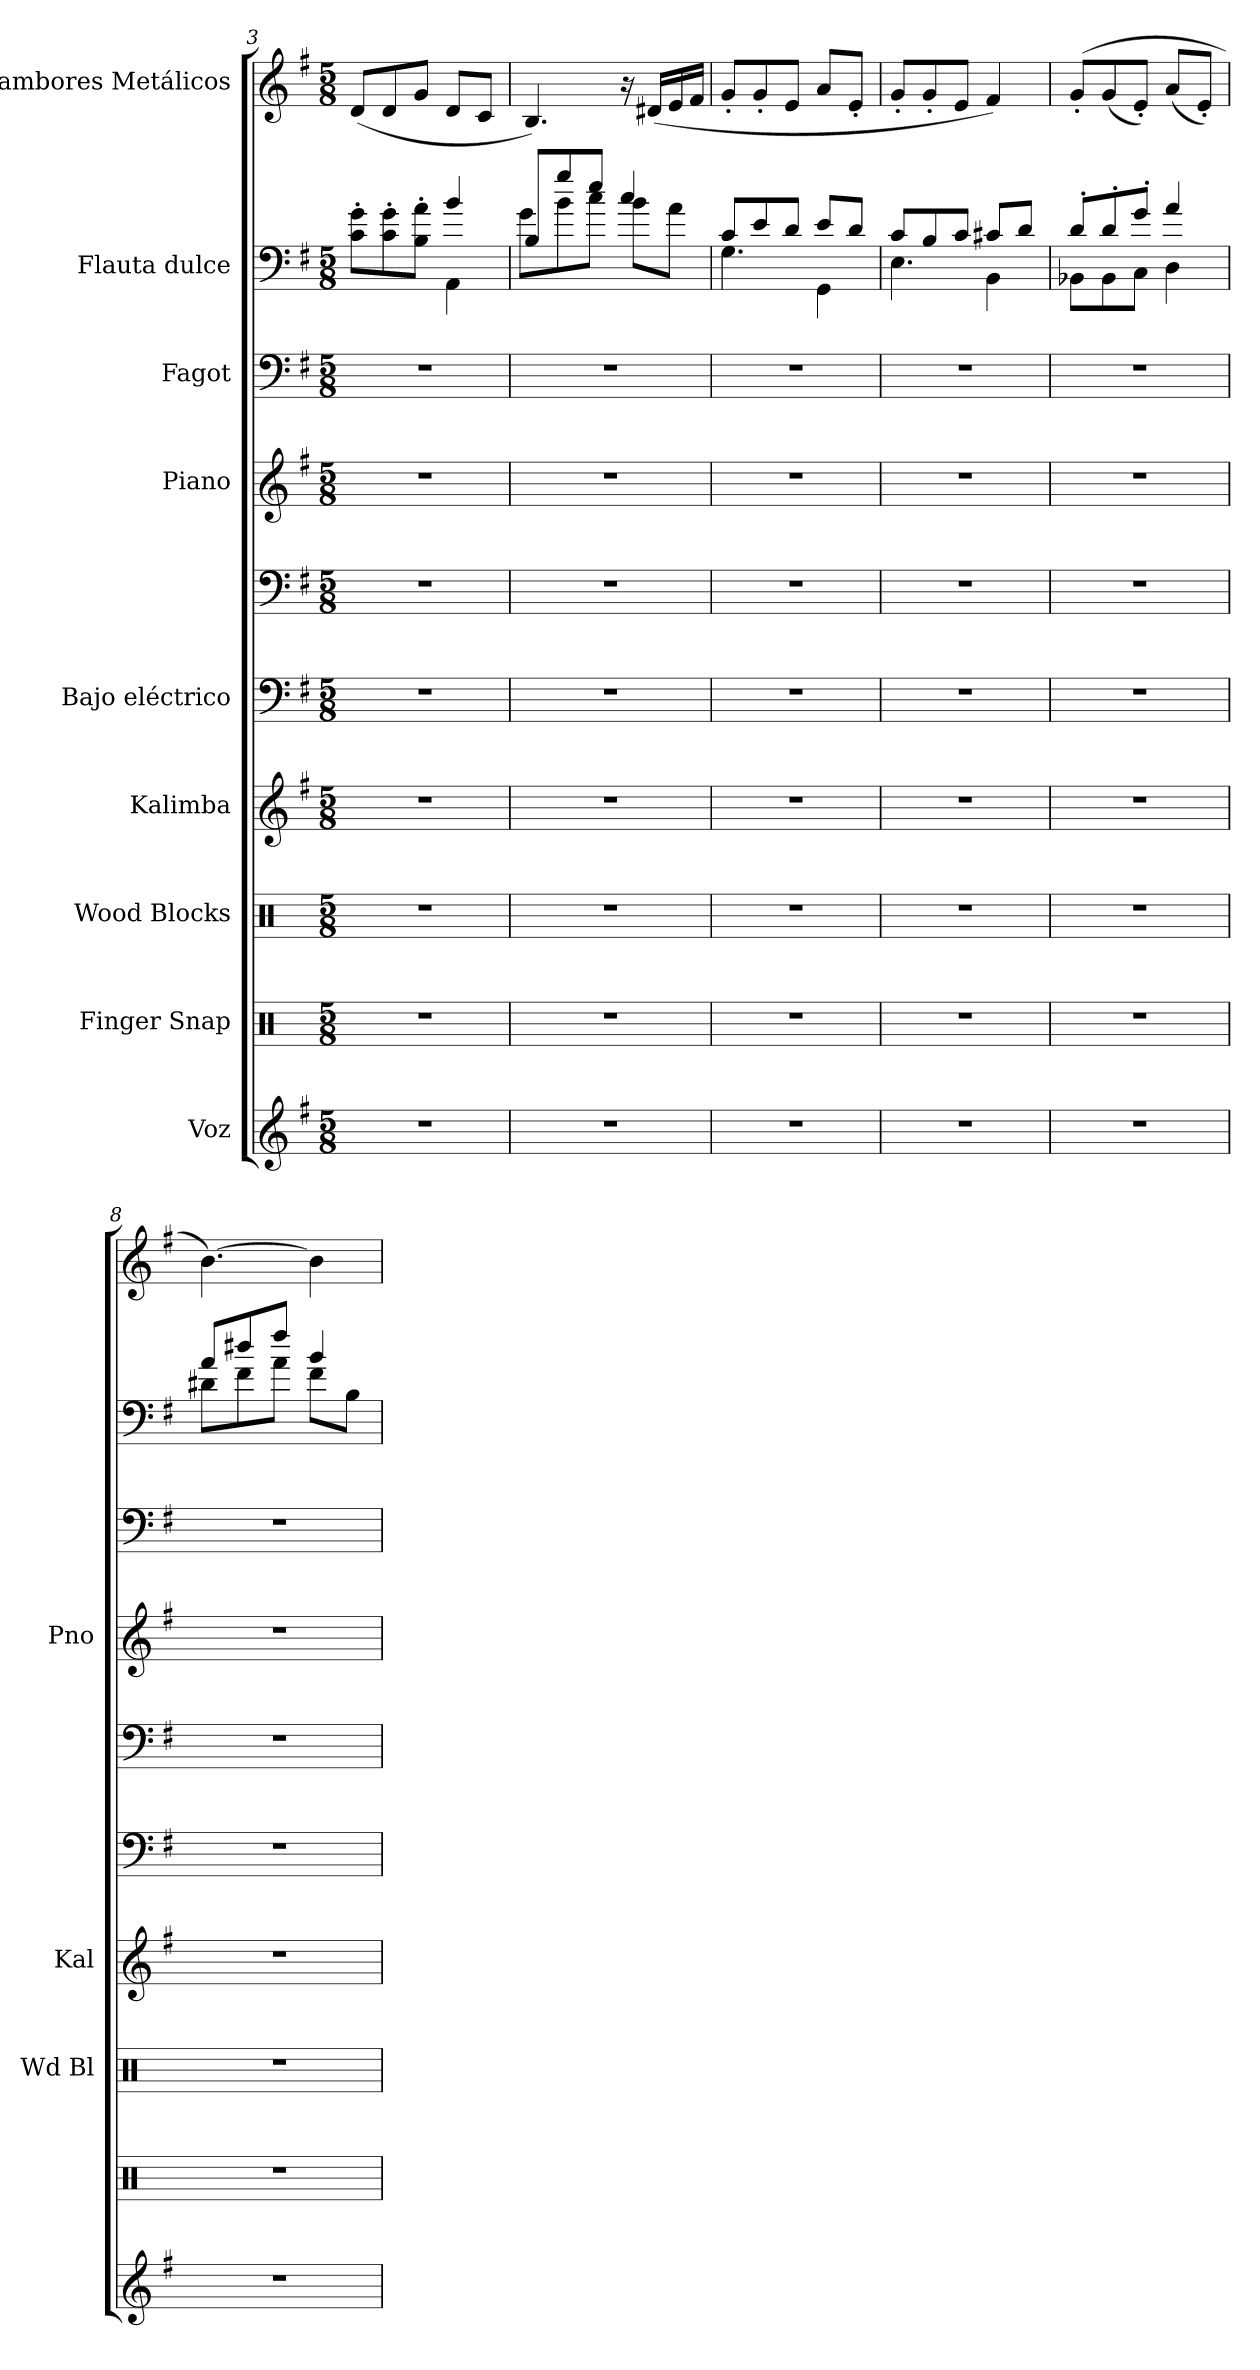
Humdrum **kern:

**kern	**kern	**kern	**kern	**kern	**kern	**kern	**kern	**kern	**kern
*part9	*part8	*part7	*part6	*part5	*part5	*part4	*part3	*part2	*part1
*staff10	*staff9	*staff8	*staff7	*staff6	*staff5	*staff4	*staff3	*staff2	*staff1
*I"Voz	*I"Finger Snap	*I"Wood Blocks	*I"Kalimba	*I"Bajo eléctrico	*	*I"Piano	*I"Fagot	*I"Flauta dulce	*I"Tambores Metálicos
*	*	*I'Wd Bl	*I'Kal	*	*	*I'Pno	*	*	*
*clefG2	*clefX	*clefX	*clefG2	*clefF4	*clefF4	*clefG2	*clefF4	*clefF4	*clefG2
*	*	*	*	*ITrd7c12	*ITrd7c12	*	*	*	*
*k[f#]	*k[]	*k[]	*k[f#]	*k[f#]	*k[f#]	*k[f#]	*k[f#]	*k[f#]	*k[f#]
*M5/8	*M5/8	*M5/8	*M5/8	*M5/8	*M5/8	*M5/8	*M5/8	*M5/8	*M5/8
=3	=3	=3	=3	=3	=3	=3	=3	=3	=3
*	*	*	*	*	*	*	*	*^	*
8%5r	8%5r	8%5r	8%5r	8%5r	8%5r	8%5r	8%5r	8c\' 8g\'L	4.ryy	(<8d/L
.	.	.	.	.	.	.	.	8c\' 8g\'	.	8d/
.	.	.	.	.	.	.	.	8B\' 8a\'J	.	8g/J
.	.	.	.	.	.	.	.	4b/	4AA\	8d/L
.	.	.	.	.	.	.	.	.	.	8c/J
=4	=4	=4	=4	=4	=4	=4	=4	=4	=4	=4
8%5r	8%5r	8%5r	8%5r	8%5r	8%5r	8%5r	8%5r	8B/L	8g\L	4.B/)
.	.	.	.	.	.	.	.	8gg/	8b\	.
.	.	.	.	.	.	.	.	8ee/J	8cc\J	.
.	.	.	.	.	.	.	.	4cc/	8b\L	16r
.	.	.	.	.	.	.	.	.	.	(<16d#X/LL
.	.	.	.	.	.	.	.	.	8a\J	16e/
.	.	.	.	.	.	.	.	.	.	16f#/JJ
=5	=5	=5	=5	=5	=5	=5	=5	=5	=5	=5
8%5r	8%5r	8%5r	8%5r	8%5r	8%5r	8%5r	8%5r	8c/L	4.G\	8g'>/L
.	.	.	.	.	.	.	.	8e/	.	8g'>/
.	.	.	.	.	.	.	.	8d/J	.	8e/J
.	.	.	.	.	.	.	.	8e/L	4GG\	8a/L
.	.	.	.	.	.	.	.	8d/J	.	8e'>/J
=6	=6	=6	=6	=6	=6	=6	=6	=6	=6	=6
8%5r	8%5r	8%5r	8%5r	8%5r	8%5r	8%5r	8%5r	8c/L	4.E\	8g'>/L
.	.	.	.	.	.	.	.	8B/	.	8g'>/
.	.	.	.	.	.	.	.	8c/J	.	8e/J
.	.	.	.	.	.	.	.	8c#X/L	4BB\	4f#/)
.	.	.	.	.	.	.	.	8d/J	.	.
!!LO:PB:g=z
=7	=7	=7	=7	=7	=7	=7	=7	=7	=7	=7
8%5r	8%5r	8%5r	8%5r	8%5r	8%5r	8%5r	8%5r	8d'/L	8BB-X\L	(>8g'>/L
.	.	.	.	.	.	.	.	8d'/	8BB-\	(<8g/
.	.	.	.	.	.	.	.	8g'/J	8C\J	8e'>/J)
.	.	.	.	.	.	.	.	4a/	4D\	(<8a/L
.	.	.	.	.	.	.	.	.	.	8e'>/J)
=8	=8	=8	=8	=8	=8	=8	=8	=8	=8	=8
8%5r	8%5r	8%5r	8%5r	8%5r	8%5r	8%5r	8%5r	8a/L	8d#X\L	[4.b\)
.	.	.	.	.	.	.	.	8dd#X/	8f#\	.
.	.	.	.	.	.	.	.	8ff#/J	8a\J	.
.	.	.	.	.	.	.	.	4b/	8f#\L	4b\]
.	.	.	.	.	.	.	.	.	8B\J	.
*	*	*	*	*	*	*	*	*v	*v	*
=	=	=	=	=	=	=	=	=	=
*-	*-	*-	*-	*-	*-	*-	*-	*-	*-
